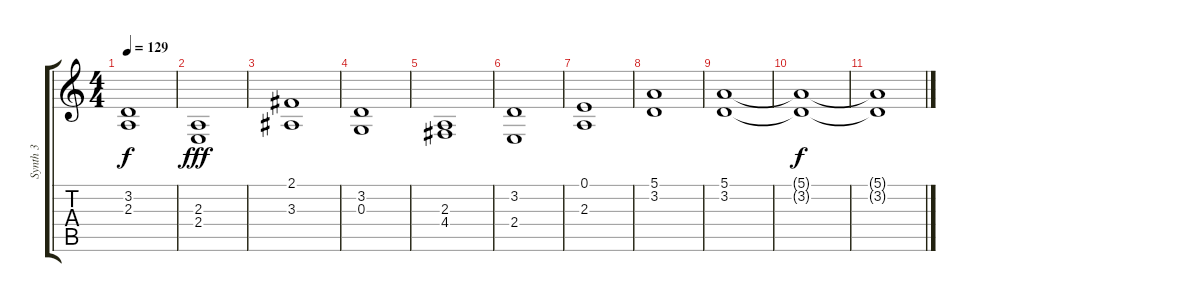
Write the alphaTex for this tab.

\track ("Synth 3" "Synth 3") {instrument lead1square}
\staff {score tabs}
\tuning (E4 B3 G3 D3 A2 E2) {hide}
\ts (4 4)
\tempo 129
\clef g2
\ks c
(3.2{t} 2.3{t}).1{dy f} |
(2.3 2.4).1{dy fff} |
(2.1 3.3).1 |
(3.2 0.3).1 |
(2.3 4.4).1 |
(3.2 2.4).1 |
(0.1 2.3).1 |
(5.1 3.2).1 |
(5.1 3.2).1 |
(5.1{t} 3.2{t}).1{dy f} |
(5.1{t} 3.2{t}).1
